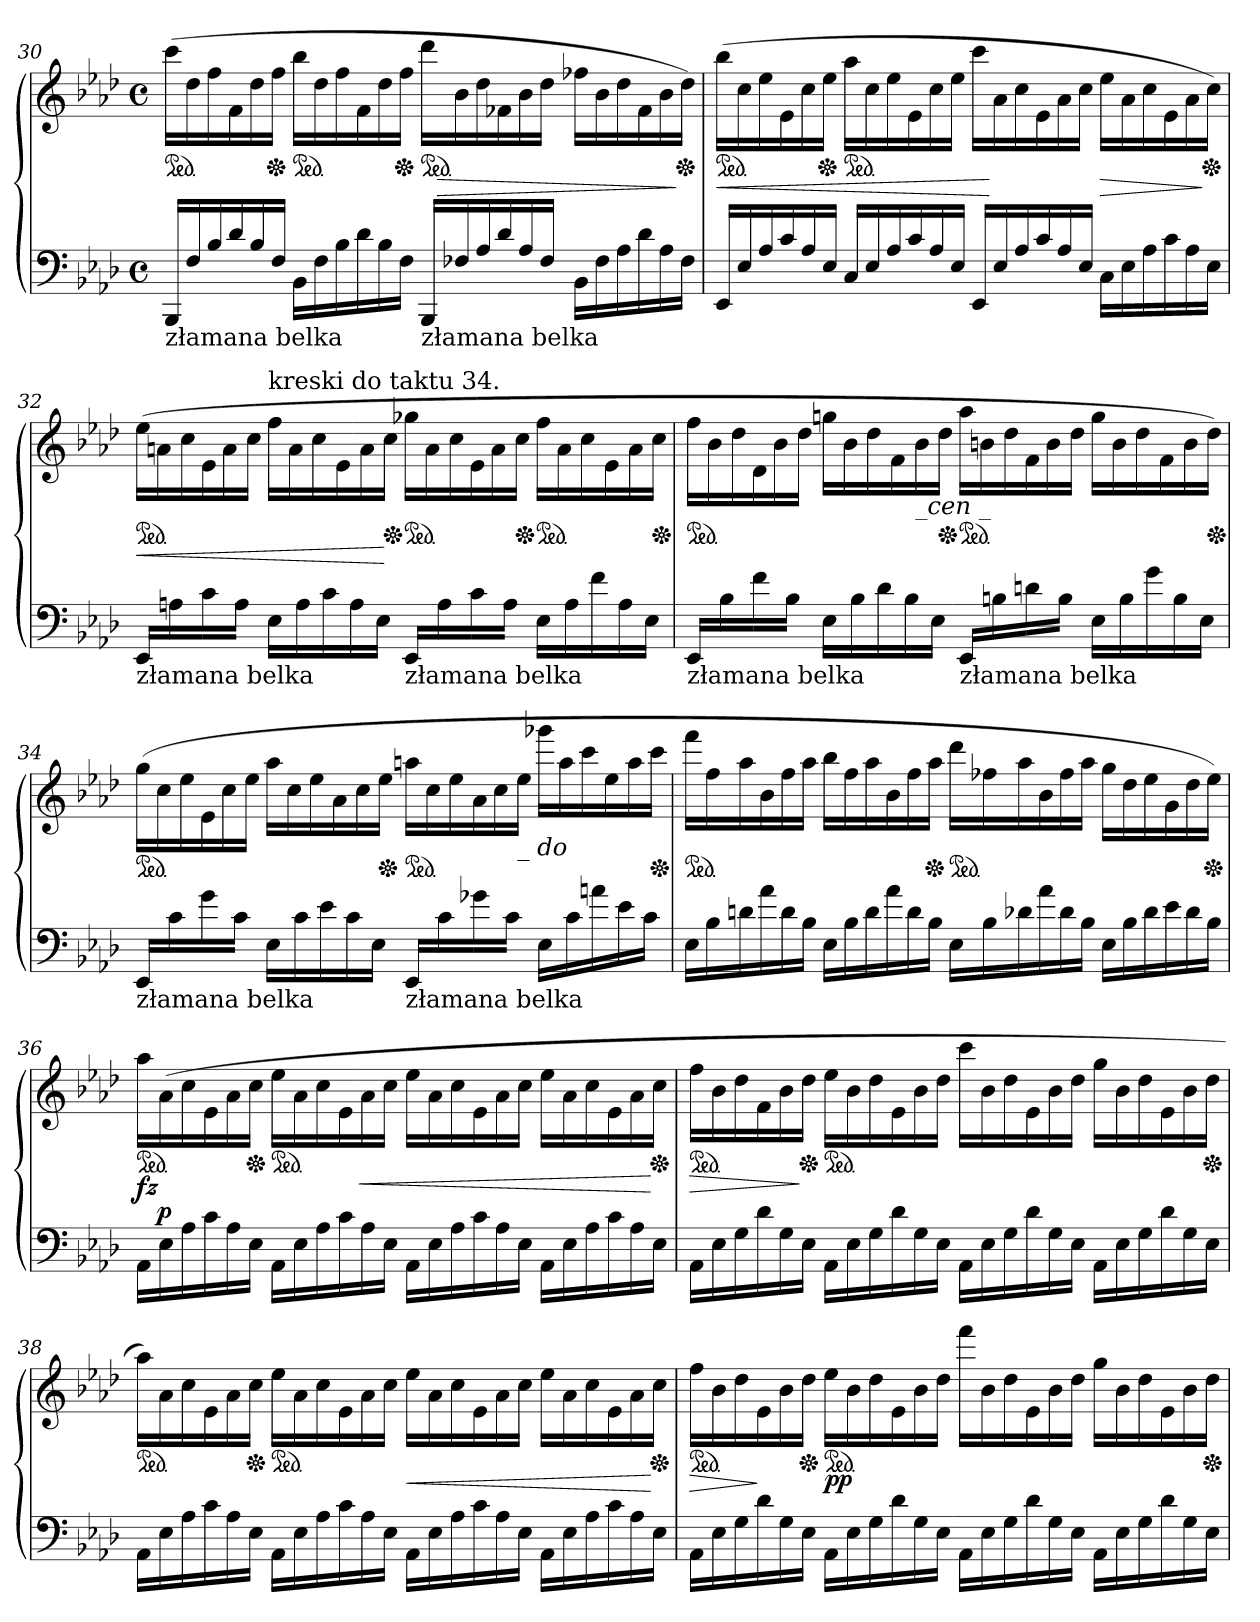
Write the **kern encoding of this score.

**kern	**kern	**dynam
*part1	*part1	*part1
*staff2	*staff1	*staff1/2
*clefF4	*clefG2	*
*k[b-e-a-d-]	*k[b-e-a-d-]	*
*M4/4	*M4/4	*
*met(c)	*met(c)	*
*Xtuplet	*Xtuplet	*
=30	=30	=30
!LO:TX:b:t=złamana belka	!	!
*	*ped	*
24BBB-/LL	(24ccc\LL	.
24F!\	24dd-!	.
24B-!	24ff!	.
24d-!	24f!	.
24B-!	24dd-!	.
*	*Xped	*
24F!JJ	24ff!JJ	.
*	*ped	*
24BB-!\LL	24bb-\LL	.
24F!	24dd-!	.
24B-!	24ff!	.
24d-!	24f!	.
24B-!	24dd-!	.
*	*Xped	*
24F!JJ	24ff!JJ	.
!LO:TX:b:t=złamana belka	!	!
*	*ped	*
24BBB-/LL	24ddd-\LL	.
24F-X!\	24b-!	>
24A-!	24dd-!	.
24d-!	24f-X!	.
24A-!	24b-!	.
24F-!JJ	24dd-!JJ	.
24BB-!\LL	24ff-X\LL	.
24F-!	24b-!	.
24A-!	24dd-!	.
24d-!	24f-!	.
24A-!	24b-!	.
*	*Xped	*
24F-!JJ	24dd-!JJ)	]
=31	=31	=31
*	*ped	*
24EE-/LL	(>24bb-\LL	<
24E-!\	24cc!	.
24A-!	24ee-!	.
24c!	24e-!	.
24A-!	24cc!	.
*	*Xped	*
24E-!JJ	24ee-!JJ	.
*	*ped	*
24C!/LL	24aa-\LL	.
24E-!\	24cc!	.
24A-!	24ee-!	.
24c!	24e-!	.
24A-!	24cc!	.
24E-!JJ	24ee-!JJ	.
24EE-/LL	24ccc\LL	.
24E-!\	24a-!	[
24A-!	24cc!	.
24c!	24e-!	.
24A-!	24a-!	.
24E-!JJ	24cc!JJ	.
24C!\LL	24ee-\LL	>
24E-!	24a-!	.
24A-!	24cc!	.
24c!	24e-!	.
24A-!	24a-!	.
*	*Xped	*
24E-!JJ	24cc!JJ)	]
=32	=32	=32
!LO:TX:b:t=złamana belka	!	!
*	*ped	*
16EE-/LL	(>24ee-\LL	<
.	24an!	.
16An!\	.	.
.	24cc!	.
16c!	24e-!	.
.	24a!	.
16A!JJ	.	.
.	24cc!JJ	.
!	!LO:TX:a:t=kreski do taktu 34.	!
20E-!\LL	24ff\LL	.
.	24a!	.
20A!	.	.
.	24cc!	.
20c!	.	.
.	24e-!	.
20A!	.	.
.	24a!	.
*	*Xped	*
20E-!JJ	.	.
.	24cc!JJ	[
!	!LO:TX:c:i:t=Cres	!
!LO:TX:b:t=złamana belka	!	!
*	*ped	*
16EE-/LL	24gg-X\LL	.
.	24a!	.
16A!\	.	.
.	24cc!	.
16c!	24e-!	.
.	24a!	.
*	*Xped	*
16A!JJ	.	.
.	24cc!JJ	.
*	*ped	*
20E-!\LL	24ff\LL	.
.	24a!	.
20A!	.	.
.	24cc!	.
20f!	.	.
.	24e-!	.
20A!	.	.
.	24a!	.
*	*Xped	*
20E-!JJ	.	.
.	24cc!JJ	.
=33	=33	=33
!LO:TX:b:t=złamana belka	!	!
*	*ped	*
16EE-/LL	24ff\LL	.
.	24b-!	.
16B-!\	.	.
.	24dd-!	.
16f!	24d-!	.
.	24b-!	.
16B-!JJ	.	.
.	24dd-!JJ	.
20E-!\LL	24ggn\LL	.
.	24b-!	.
20B-!	.	.
.	24dd-!	.
20d-!	.	.
.	24f!	.
20B-!	.	.
!	!LO:TX:b:i:t=_cen _	!
.	24b-!	.
*	*Xped	*
20E-!JJ	.	.
.	24dd-!JJ	.
!LO:TX:b:t=złamana belka	!	!
*	*ped	*
16EE-/LL	24aa-\LL	.
.	24bn!	.
16Bn!\	.	.
.	24dd-!	.
16dn!	24f!	.
.	24b!	.
16B!JJ	.	.
.	24dd-!JJ	.
20E-!\LL	24gg\LL	.
.	24b!	.
20B!	.	.
.	24dd-!	.
20g!	.	.
.	24f!	.
20B!	.	.
.	24b!	.
*	*Xped	*
20E-!JJ	.	.
.	24dd-!JJ)	.
=34	=34	=34
!LO:TX:b:t=złamana belka	!	!
*	*ped	*
16EE-/LL	(24gg\LL	.
.	24cc!	.
16c!\	.	.
.	24ee-!	.
16g!	24e-!	.
.	24cc!	.
16c!JJ	.	.
.	24ee-!JJ	.
20E-!\LL	24aa-\LL	.
.	24cc!	.
20c!	.	.
.	24ee-!	.
20e-!	.	.
.	24a-!	.
20c!	.	.
.	24cc!	.
20E-!JJ	.	.
*	*Xped	*
.	24ee-!JJ	.
!LO:TX:b:t=złamana belka	!	!
*	*ped	*
16EE-/LL	24aan\LL	.
.	24cc!	.
16c!\	.	.
.	24ee-!	.
16g-X!	24a-!	.
.	24cc!	.
16c!JJ	.	.
!	!LO:TX:b:i:t=_ do	!
.	24ee-!JJ	.
20E-!\LL	24ggg-X\LL	.
.	24aa!	.
20c!	.	.
.	24ccc!	.
20an!	.	.
.	24ee-!	.
20e-!	.	.
.	24aa!	.
20c!JJ	.	.
*	*Xped	*
.	24ccc!JJ	.
=35	=35	=35
*	*ped	*
24E-\LL	24fff\LL	.
24B-!	24ff!	.
24dn!	24aa-!	.
24a-!	24b-!	.
24d!	24ff!	.
24B-!JJ	24aa-!JJ	.
24E-\LL	24bb-\LL	.
24B-!	24ff!	.
24d!	24aa-!	.
24a-!	24b-!	.
24d!	24ff!	.
*	*Xped	*
24B-!JJ	24aa-!JJ	.
*	*ped	*
24E-\LL	24ddd-\LL	.
24B-!	24ff-X!	.
24d-X!	24aa-!	.
24a-!	24b-!	.
24d-!	24ff-!	.
24B-!JJ	24aa-!JJ	.
24E-\LL	24gg\LL	.
24B-!	24dd-!	.
24d-!	24ee-!	.
24e-!	24g!	.
24d-!	24dd-!	.
*	*Xped	*
24B-!JJ	24ee-!JJ)	.
=36	=36	=36
*	*ped	*
24AA-\LL	24aa-\LL	fz
24E-!	(>24a-!	p
24A-!	24cc!	.
24c!	24e-!	.
24A-!	24a-!	.
*	*Xped	*
24E-!JJ	24cc!JJ	.
*	*ped	*
24AA-!\LL	24ee-\LL	.
24E-!	24a-!	.
24A-!	24cc!	.
24c!	24e-!	.
24A-!	24a-!	<
24E-!JJ	24cc!JJ	.
24AA-!\LL	24ee-\LL	.
24E-!	24a-!	.
24A-!	24cc!	.
24c!	24e-!	.
24A-!	24a-!	.
24E-!JJ	24cc!JJ	.
24AA-!\LL	24ee-\LL	.
24E-!	24a-!	.
24A-!	24cc!	.
24c!	24e-!	.
24A-!	24a-!	.
*	*Xped	*
24E-!JJ	24cc!JJ	[
=37	=37	=37
*	*ped	*
24AA-!\LL	24ff\LL	>
24E-!	24b-!	.
24G!	24dd-!	.
24d-!	24f!	.
24G!	24b-!	.
*	*Xped	*
24E-!JJ	24dd-!JJ	]
*	*ped	*
24AA-!\LL	24ee-\LL	.
24E-!	24b-!	.
24G!	24dd-!	.
24d-!	24e-!	.
24G!	24b-!	.
24E-!JJ	24dd-!JJ	.
24AA-!\LL	24ccc\LL	.
24E-!	24b-!	.
24G!	24dd-!	.
24d-!	24e-!	.
24G!	24b-!	.
24E-!JJ	24dd-!JJ	.
24AA-!\LL	24gg\LL	.
24E-!	24b-!	.
24G!	24dd-!	.
24d-!	24e-!	.
24G!	24b-!	.
*	*Xped	*
24E-!JJ	24dd-!JJ	.
=38	=38	=38
*	*ped	*
24AA-!\LL	24aa-\LL)	.
24E-!	24a-!	.
24A-!	24cc!	.
24c!	24e-!	.
24A-!	24a-!	.
*	*Xped	*
24E-!JJ	24cc!JJ	.
*	*ped	*
24AA-!\LL	24ee-\LL	.
24E-!	24a-!	.
24A-!	24cc!	.
24c!	24e-!	.
24A-!	24a-!	.
24E-!JJ	24cc!JJ	.
24AA-!\LL	24ee-\LL	<
24E-!	24a-!	.
24A-!	24cc!	.
24c!	24e-!	.
24A-!	24a-!	.
24E-!JJ	24cc!JJ	.
24AA-!\LL	24ee-\LL	.
24E-!	24a-!	.
24A-!	24cc!	.
24c!	24e-!	.
24A-!	24a-!	.
*	*Xped	*
24E-!JJ	24cc!JJ	[
=39	=39	=39
*	*ped	*
24AA-!\LL	24ff\LL	>
24E-!	24b-!	.
24G!	24dd-!	.
24d-!	24e-!	]
24G!	24b-!	.
*	*Xped	*
24E-!JJ	24dd-!JJ	.
*	*ped	*
24AA-!\LL	24ee-\LL	pp
24E-!	24b-!	.
24G!	24dd-!	.
24d-!	24e-!	.
24G!	24b-!	.
24E-!JJ	24dd-!JJ	.
24AA-!\LL	24fff\LL	.
24E-!	24b-!	.
24G!	24dd-!	.
24d-!	24e-!	.
24G!	24b-!	.
24E-!JJ	24dd-!JJ	.
24AA-!\LL	24gg\LL	.
24E-!	24b-!	.
24G!	24dd-!	.
24d-!	24e-!	.
24G!	24b-!	.
*	*Xped	*
24E-!JJ	24dd-!JJ	.
=	=	=
*-	*-	*-
